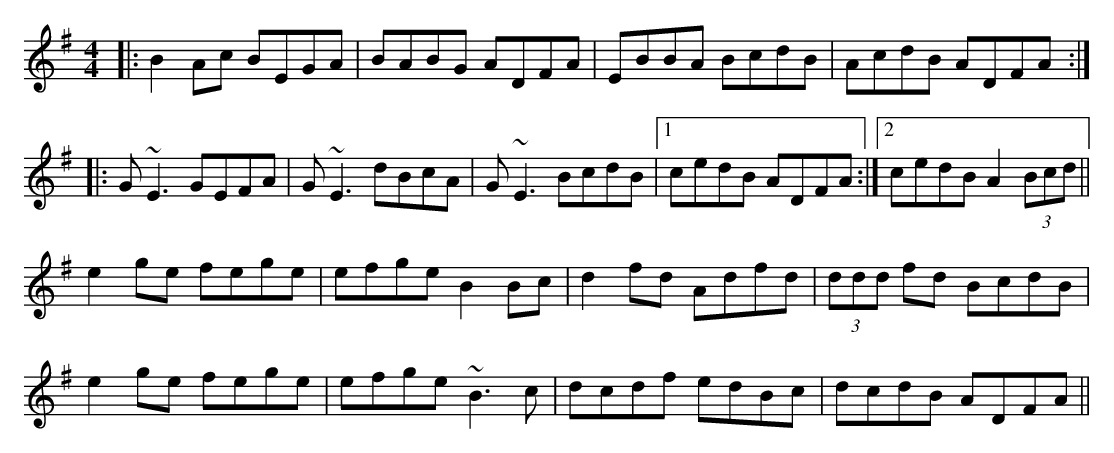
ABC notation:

X:1
M:4/4
K:Ador
|:B2 Ac BEGA|BABG ADFA|EBBA BcdB|AcdB ADFA:|
|:G~E3 GEFA|G~E3 dBcA|G~E3 BcdB|1 cedB ADFA:|2 cedB A2 (3Bcd||
e2 ge fege|efge B2 Bc|d2 fd Adfd|(3ddd fd BcdB|
e2 ge fege|efge ~B3c|dcdf edBc|dcdB ADFA||
